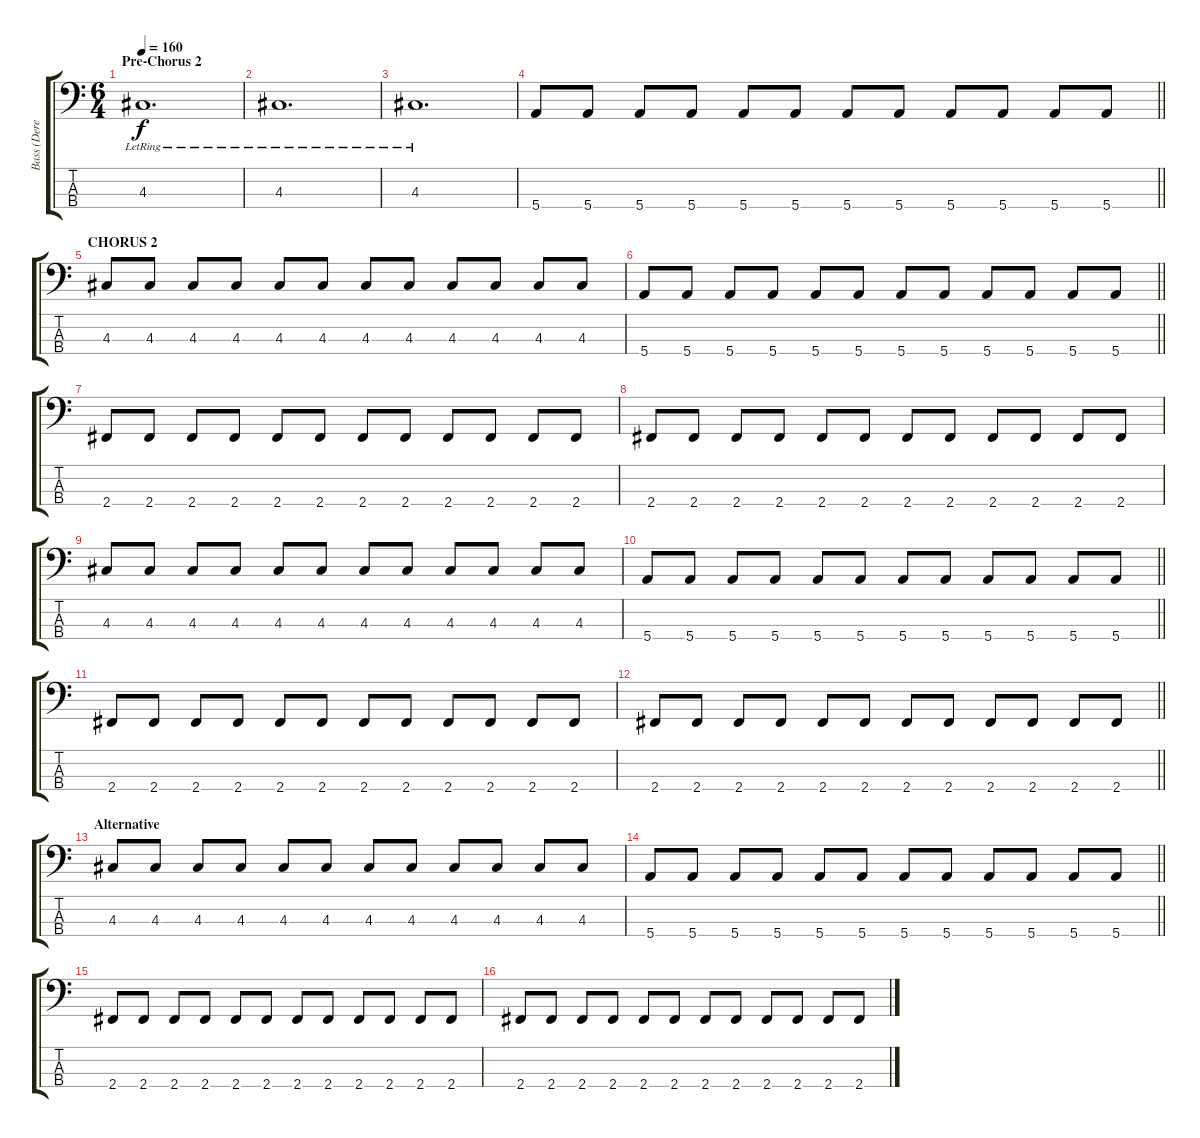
\track ("Bass (Derek Doherty)" "Bass (Dere") {instrument electricbasspick}
\staff {score tabs}
\tuning (G2 D2 A1 E1) {hide}
\ts (6 4)
\section ("" "Pre-Chorus 2")
\tempo 160
\clef f4
\ks c
4.3{lr}.1{d dy f} |
4.3{lr}.1{d} |
4.3{lr}.1{d} |
\barLineRight lightlight
5.4.8 5.4.8 5.4.8 5.4.8 5.4.8 5.4.8 5.4.8 5.4.8 5.4.8 5.4.8 5.4.8 5.4.8 |
\section ("" "CHORUS 2")
4.3.8 4.3.8 4.3.8 4.3.8 4.3.8 4.3.8 4.3.8 4.3.8 4.3.8 4.3.8 4.3.8 4.3.8 |
\barLineRight lightlight
5.4.8 5.4.8 5.4.8 5.4.8 5.4.8 5.4.8 5.4.8 5.4.8 5.4.8 5.4.8 5.4.8 5.4.8 |
2.4.8 2.4.8 2.4.8 2.4.8 2.4.8 2.4.8 2.4.8 2.4.8 2.4.8 2.4.8 2.4.8 2.4.8 |
2.4.8 2.4.8 2.4.8 2.4.8 2.4.8 2.4.8 2.4.8 2.4.8 2.4.8 2.4.8 2.4.8 2.4.8 |
4.3.8 4.3.8 4.3.8 4.3.8 4.3.8 4.3.8 4.3.8 4.3.8 4.3.8 4.3.8 4.3.8 4.3.8 |
\barLineRight lightlight
5.4.8 5.4.8 5.4.8 5.4.8 5.4.8 5.4.8 5.4.8 5.4.8 5.4.8 5.4.8 5.4.8 5.4.8 |
2.4.8 2.4.8 2.4.8 2.4.8 2.4.8 2.4.8 2.4.8 2.4.8 2.4.8 2.4.8 2.4.8 2.4.8 |
\barLineRight lightlight
2.4.8 2.4.8 2.4.8 2.4.8 2.4.8 2.4.8 2.4.8 2.4.8 2.4.8 2.4.8 2.4.8 2.4.8 |
\section ("" "Alternative")
4.3.8 4.3.8 4.3.8 4.3.8 4.3.8 4.3.8 4.3.8 4.3.8 4.3.8 4.3.8 4.3.8 4.3.8 |
\barLineRight lightlight
5.4.8 5.4.8 5.4.8 5.4.8 5.4.8 5.4.8 5.4.8 5.4.8 5.4.8 5.4.8 5.4.8 5.4.8 |
2.4.8 2.4.8 2.4.8 2.4.8 2.4.8 2.4.8 2.4.8 2.4.8 2.4.8 2.4.8 2.4.8 2.4.8 |
2.4.8 2.4.8 2.4.8 2.4.8 2.4.8 2.4.8 2.4.8 2.4.8 2.4.8 2.4.8 2.4.8 2.4.8
